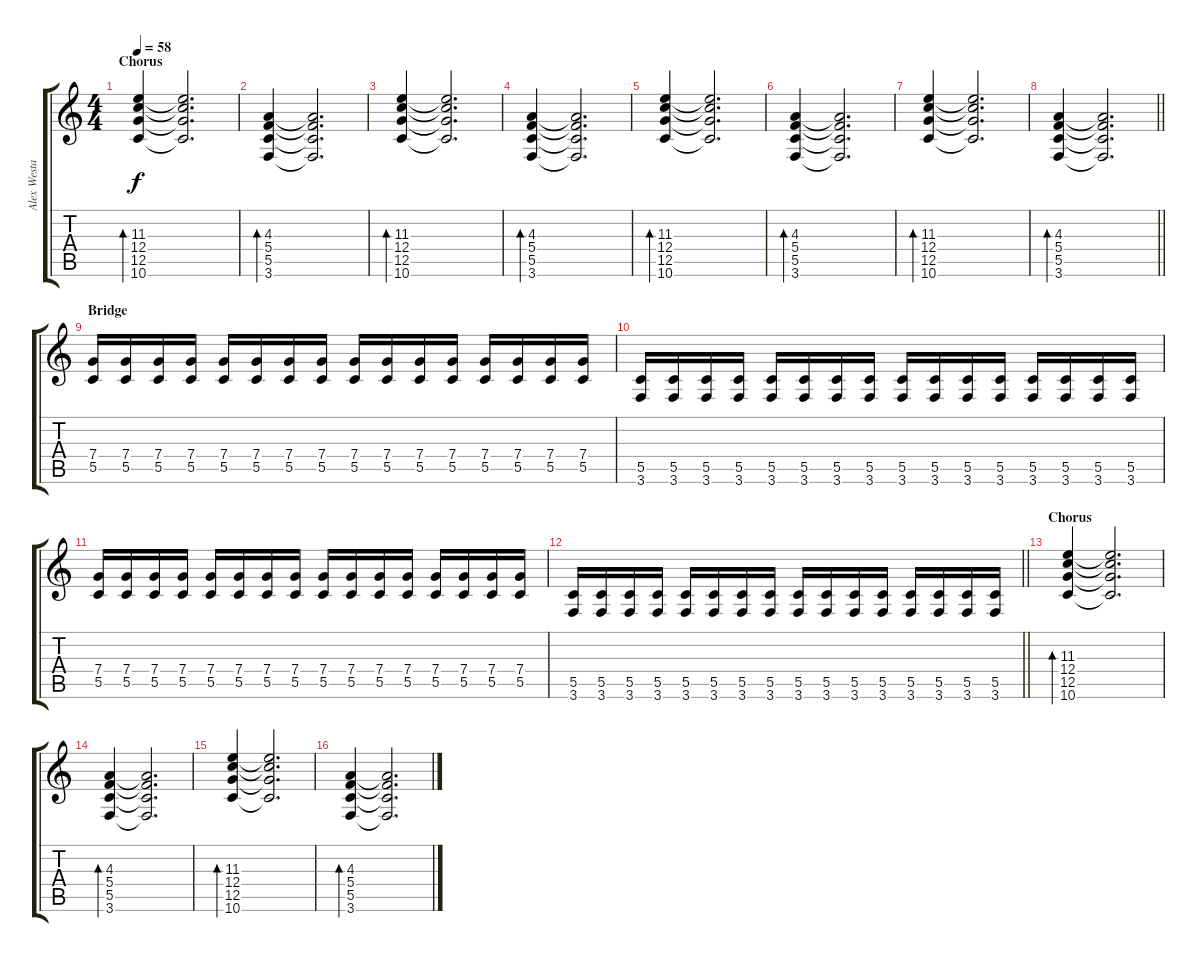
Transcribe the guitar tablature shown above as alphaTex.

\track ("Alex Westaway" "Alex Westa") {instrument acousticguitarsteel}
\staff {score tabs}
\tuning (D4 A3 F3 C3 G2 D2) {hide}
\ts (4 4)
\section ("" "Chorus")
\tempo 58
\clef g2
\ks c
(11.3 12.4 12.5 10.6).4{bd 120 dy f volume 9 instrument distortionguitar} (11.3{t} 12.4{t} 12.5{t} 10.6{t}).2{d volume 6} |
(4.3 5.4 5.5 3.6).4{bd 120 volume 10 instrument distortionguitar} (4.3{t} 5.4{t} 5.5{t} 3.6{t}).2{d volume 7} |
(11.3 12.4 12.5 10.6).4{bd 120 volume 9 instrument distortionguitar} (11.3{t} 12.4{t} 12.5{t} 10.6{t}).2{d volume 6} |
(4.3 5.4 5.5 3.6).4{bd 120 volume 10 instrument distortionguitar} (4.3{t} 5.4{t} 5.5{t} 3.6{t}).2{d volume 7} |
(11.3 12.4 12.5 10.6).4{bd 120 volume 9 instrument distortionguitar} (11.3{t} 12.4{t} 12.5{t} 10.6{t}).2{d volume 6} |
(4.3 5.4 5.5 3.6).4{bd 120 volume 10 instrument distortionguitar} (4.3{t} 5.4{t} 5.5{t} 3.6{t}).2{d volume 7} |
(11.3 12.4 12.5 10.6).4{bd 120 volume 9 instrument distortionguitar} (11.3{t} 12.4{t} 12.5{t} 10.6{t}).2{d volume 6} |
\barLineRight lightlight
(4.3 5.4 5.5 3.6).4{bd 120 volume 10 instrument distortionguitar} (4.3{t} 5.4{t} 5.5{t} 3.6{t}).2{d volume 7} |
\section ("" "Bridge")
(7.4 5.5).16{volume 7 instrument electricguitarmuted} (7.4 5.5).16 (7.4 5.5).16 (7.4 5.5).16 (7.4 5.5).16 (7.4 5.5).16 (7.4 5.5).16 (7.4 5.5).16 (7.4 5.5).16 (7.4 5.5).16 (7.4 5.5).16 (7.4 5.5).16 (7.4 5.5).16 (7.4 5.5).16 (7.4 5.5).16 (7.4 5.5).16 |
(5.5 3.6).16 (5.5 3.6).16 (5.5 3.6).16 (5.5 3.6).16 (5.5 3.6).16 (5.5 3.6).16 (5.5 3.6).16 (5.5 3.6).16 (5.5 3.6).16 (5.5 3.6).16 (5.5 3.6).16 (5.5 3.6).16 (5.5 3.6).16 (5.5 3.6).16 (5.5 3.6).16 (5.5 3.6).16 |
(7.4 5.5).16 (7.4 5.5).16 (7.4 5.5).16 (7.4 5.5).16 (7.4 5.5).16 (7.4 5.5).16 (7.4 5.5).16 (7.4 5.5).16 (7.4 5.5).16 (7.4 5.5).16 (7.4 5.5).16 (7.4 5.5).16 (7.4 5.5).16 (7.4 5.5).16 (7.4 5.5).16 (7.4 5.5).16 |
\barLineRight lightlight
(5.5 3.6).16{volume 13} (5.5 3.6).16 (5.5 3.6).16 (5.5 3.6).16 (5.5 3.6).16 (5.5 3.6).16 (5.5 3.6).16 (5.5 3.6).16 (5.5 3.6).16 (5.5 3.6).16 (5.5 3.6).16 (5.5 3.6).16 (5.5 3.6).16 (5.5 3.6).16 (5.5 3.6).16 (5.5 3.6).16 |
\section ("" "Chorus")
(11.3 12.4 12.5 10.6).4{bd 120 volume 9 instrument distortionguitar} (11.3{t} 12.4{t} 12.5{t} 10.6{t}).2{d volume 6} |
(4.3 5.4 5.5 3.6).4{bd 120 volume 10 instrument distortionguitar} (4.3{t} 5.4{t} 5.5{t} 3.6{t}).2{d volume 7} |
(11.3 12.4 12.5 10.6).4{bd 120 volume 9 instrument distortionguitar} (11.3{t} 12.4{t} 12.5{t} 10.6{t}).2{d volume 6} |
(4.3 5.4 5.5 3.6).4{bd 120 volume 10 instrument distortionguitar} (4.3{t} 5.4{t} 5.5{t} 3.6{t}).2{d volume 7}
